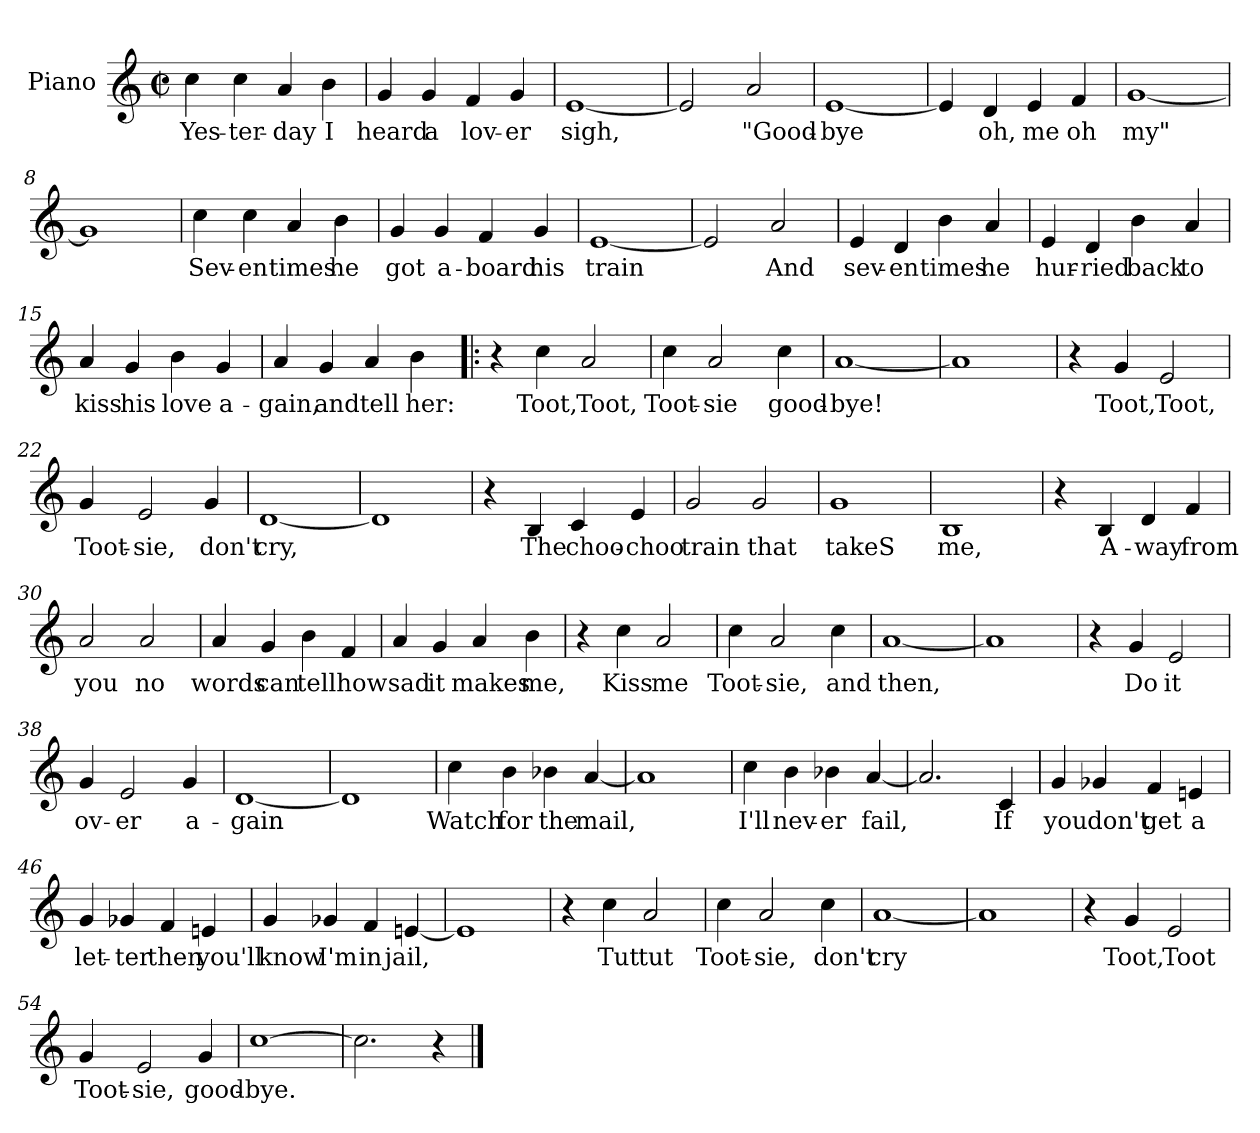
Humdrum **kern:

**kern	**text
*part1	*part1
*staff1	*staff1
*I"Piano	*
*I'Pno.	*
*clefG2	*
*k[]	*
*C:	*
*M2/2	*
*met(c|)	*
=1	=1
4cc\	Yes-
4cc\	-ter-
4a/	-day
4b\	I
=2	=2
4g/	heard
4g/	a
4f/	lov-
4g/	-er
=3	=3
[1e	sigh,
=4	=4
2e/]	.
2a/	"Good-
=5	=5
[1e	-bye
=6	=6
4e/]	.
4d/	oh,
4e/	me
4f/	oh
!!LO:LB:g=z
=7	=7
[1g	my"
=8	=8
1g]	.
=9	=9
4cc\	Sev-
4cc\	-en
4a/	times
4b\	he
=10	=10
4g/	got
4g/	a-
4f/	-board
4g/	his
=11	=11
[1e	train
=12	=12
2e/]	.
2a/	And
!!LO:LB:g=z
=13	=13
4e/	sev-
4d/	-en
4b\	times
4a/	he
=14	=14
4e/	hur-
4d/	-ried
4b\	back
4a/	to
=15	=15
4a/	kiss
4g/	his
4b\	love
4g/	a-
=16	=16
4a/	-gain,
4g/	and
4a/	tell
4b\	her:
!!LO:LB:g=z
=17!|:	=17!|:
4r	.
4cc\	Toot,
2a/	Toot,
=18	=18
4cc\	Toot-
2a/	-sie
4cc\	good-
=19	=19
[1a	-bye!
=20	=20
1a]	.
=21	=21
4r	.
4g/	Toot,
2e/	Toot,
=22	=22
4g/	Toot-
2e/	-sie,
4g/	don't
=23	=23
[1d	cry,
=24	=24
1d]	.
!!LO:LB:g=z
=25	=25
4r	.
4B/	The
4c/	choo-
4e/	-choo
=26	=26
2g/	train
2g/	that
=27	=27
1g	takeS
=28	=28
1B	me,
=29	=29
4r	.
4B/	A-
4d/	-way
4f/	from
=30	=30
2a/	you
2a/	no
!!LO:LB:g=z
=31	=31
4a/	words
4g/	can
4b\	tell
4f/	how
=32	=32
4a/	sad
4g/	it
4a/	makes
4b\	me,
=33	=33
4r	.
4cc\	Kiss
2a/	me
=34	=34
4cc\	Toot-
2a/	-sie,
4cc\	and
=35	=35
[1a	then,
=36	=36
1a]	.
!!LO:LB:g=z
=37	=37
4r	.
4g/	Do
2e/	it
=38	=38
4g/	ov-
2e/	-er
4g/	a-
=39	=39
[1d	-gain
=40	=40
1d]	.
=41	=41
4cc\	Watch
4b\	for
4b-X\	the
[4a/	mail,
=42	=42
1a]	.
=43	=43
4cc\	I'll
4b\	nev-
4b-X\	-er
[4a/	fail,
!!LO:LB:g=z
=44	=44
2.a/]	.
4c/	If
=45	=45
4g/	you
4g-X/	don't
4f/	get
4en/	a
=46	=46
4g/	let-
4g-X/	-ter
4f/	then
4en/	you'll
=47	=47
4g/	know
4g-X/	I'm
4f/	in
[4en/	jail,
=48	=48
1e]	.
=49	=49
4r	.
4cc\	Tut
2a/	tut
!!LO:LB:g=z
=50	=50
4cc\	Toot-
2a/	-sie,
4cc\	don't
=51	=51
[1a	cry
=52	=52
1a]	.
=53	=53
4r	.
4g/	Toot,
2e/	Toot
=54	=54
4g/	Toot-
2e/	-sie,
4g/	good-
=55	=55
[1cc	-bye.
=56	=56
2.cc\]	.
4r	.
==	==
*-	*-
